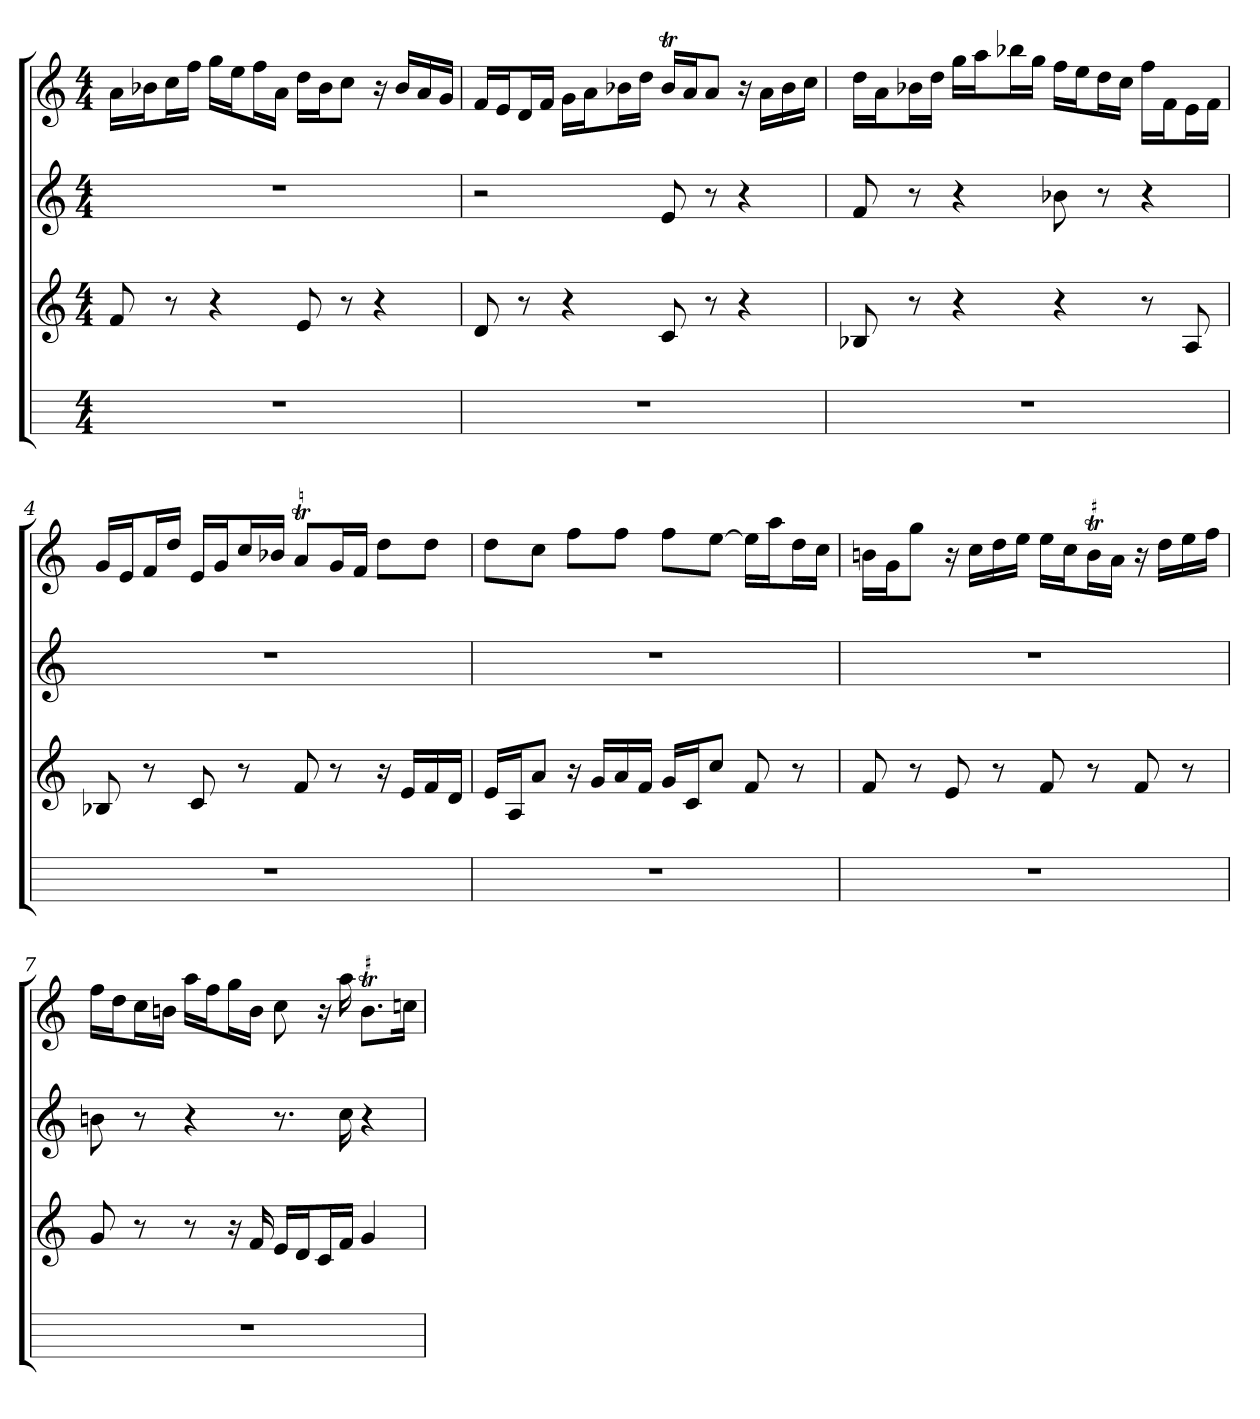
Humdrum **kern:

**kern	**kern	**kern	**kern
*part4	*part3	*part2	*part1
*staff4	*staff3	*staff2	*staff1
*M4/4	*M4/4	*M4/4	*M4/4
=1	=1	=1	=1
1r	8f	1r	16aLL
.	.	.	16b-XJ
.	8r	.	16ccL
.	.	.	16ffJJ
.	4r	.	16ggLL
.	.	.	16eeJ
.	.	.	16ffL
.	.	.	16aJJ
.	8e	.	16ddLL
.	.	.	16b-J
.	8r	.	8ccJ
.	4r	.	16r
.	.	.	16b-LL
.	.	.	16a
.	.	.	16gJJ
=2	=2	=2	=2
1r	8d	2r	16fLL
.	.	.	16eJ
.	8r	.	16dL
.	.	.	16fJJ
.	4r	.	16gLL
.	.	.	16aJ
.	.	.	16b-XL
.	.	.	16ddJJ
.	8c	8e	16b-TLL
.	.	.	16aJ
.	8r	8r	8aJ
.	4r	4r	16r
.	.	.	16aLL
.	.	.	16b-
.	.	.	16ccJJ
=3	=3	=3	=3
1r	8B-X	8f	16ddLL
.	.	.	16aJ
.	8r	8r	16b-XL
.	.	.	16ddJJ
.	4r	4r	16ggLL
.	.	.	16aaJ
.	.	.	16bb-XL
.	.	.	16ggJJ
.	4r	8b-X	16ffLL
.	.	.	16eeJ
.	.	8r	16ddL
.	.	.	16ccJJ
.	8r	4r	16ffLL
.	.	.	16fJ
.	8A	.	16eL
.	.	.	16fJJ
=4	=4	=4	=4
1r	8B-X	1r	16gLL
.	.	.	16eJ
.	8r	.	16fL
.	.	.	16ddJJ
.	8c	.	16eLL
.	.	.	16gJ
.	8r	.	16ccL
.	.	.	16b-XJJ
.	8f	.	8aTL
.	8r	.	16gL
.	.	.	16fJJ
.	16r	.	8ddL
.	16eLL	.	.
.	16f	.	8ddJ
.	16dJJ	.	.
=5	=5	=5	=5
1r	16eLL	1r	8ddL
.	16AJ	.	.
.	8aJ	.	8ccJ
.	16r	.	8ffL
.	16gLL	.	.
.	16a	.	8ffJ
.	16fJJ	.	.
.	16gLL	.	8ffL
.	16cJ	.	.
.	8ccJ	.	[8eeJ
.	8f	.	16eeLL]
.	.	.	16aaJ
.	8r	.	16ddL
.	.	.	16ccJJ
=6	=6	=6	=6
1r	8f	1r	16bnLL
.	.	.	16gJ
.	8r	.	8ggJ
.	8e	.	16r
.	.	.	16ccLL
.	8r	.	16dd
.	.	.	16eeJJ
.	8f	.	16eeLL
.	.	.	16ccJ
!	!	!	!LO:TR:acc=#
.	8r	.	16bTL
.	.	.	16aJJ
.	8f	.	16r
.	.	.	16ddLL
.	8r	.	16ee
.	.	.	16ffJJ
=7	=7	=7	=7
1r	8g	8bn	16ffLL
.	.	.	16ddJ
.	8r	8r	16ccL
.	.	.	16bnJJ
.	8r	4r	16aaLL
.	.	.	16ffJ
.	16r	.	16ggL
.	16f	.	16bJJ
.	16eLL	8.r	8cc
.	16dJ	.	.
.	16cL	.	16r
.	16fJJ	16cc	16aa
!	!	!	!LO:TR:acc=#
.	4g	4r	8.bTL
.	.	.	16ccnJk
=	=	=	=
*-	*-	*-	*-
